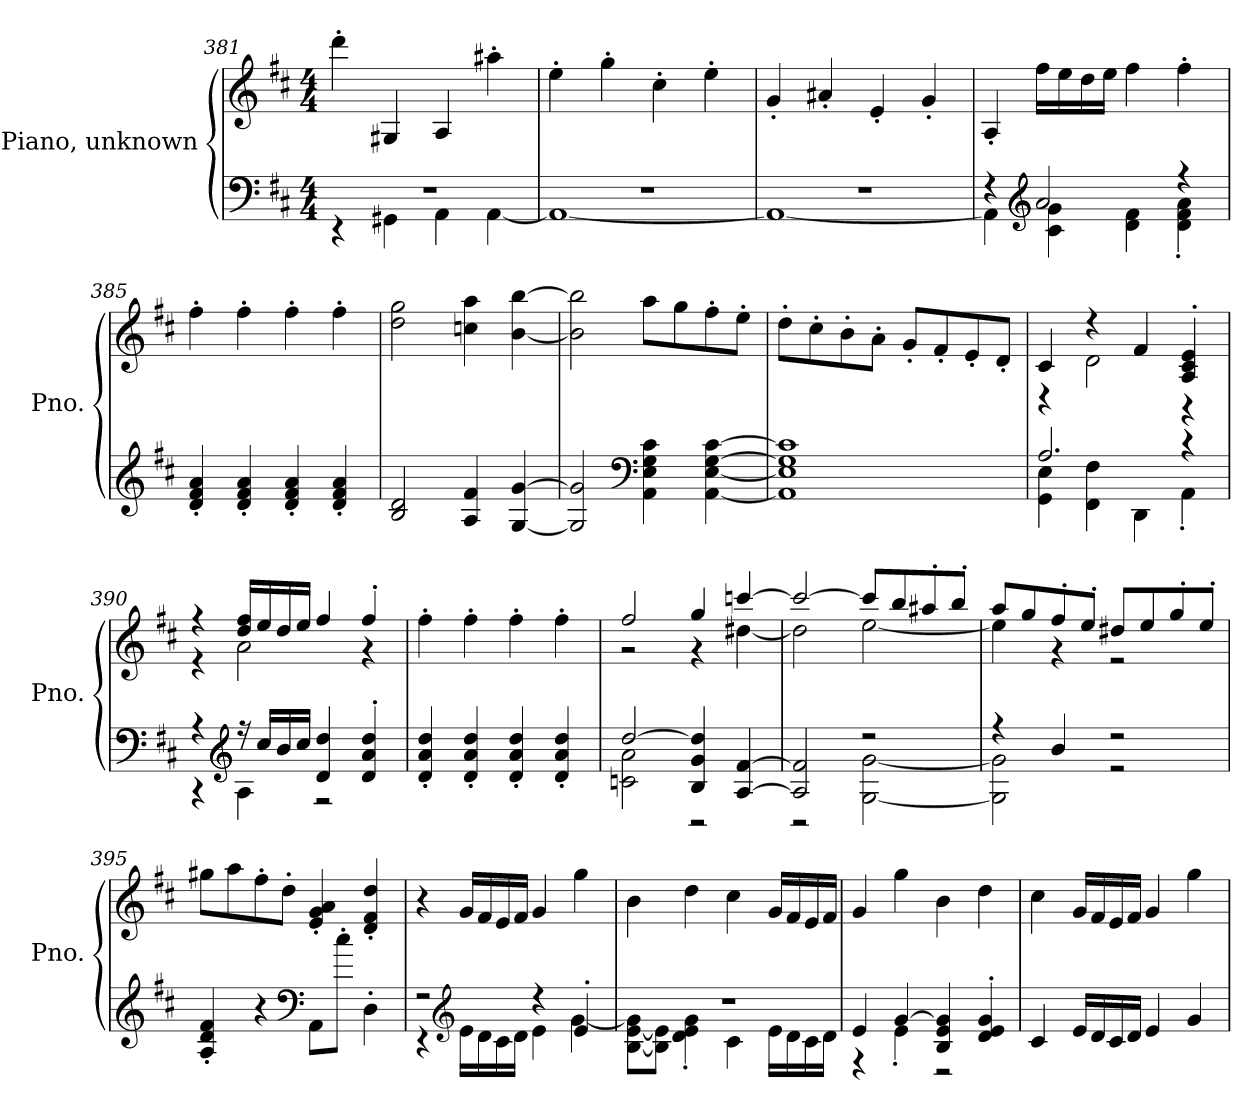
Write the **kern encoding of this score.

**kern	**kern
*part1	*part1
*staff2	*staff1
*I"Piano, unknown	*
*I'Pno.	*
*clefF4	*clefG2
*k[f#c#]	*k[f#c#]
*M4/4	*M4/4
=381	=381
*^	*
1r	4r	4ddd'\
.	4GG#X\	4G#X/
.	4AA\	4A/
.	[4AA\	4aa#X'\
!!LO:LB:g=z
=382	=382	=382
1r	1AA_	4ee'\
.	.	4gg'\
.	.	4cc#'\
.	.	4ee'\
=383	=383	=383
1r	1AA_	4g'/
.	.	4a#X'/
.	.	4e'/
.	.	4g'/
=384	=384	=384
4r	4AA\]	4A'/
*clefG2	*	*
2a/	4c#\ 4g\	16ff#\LL
.	.	16ee\
.	.	16dd\
.	.	16ee\JJ
.	4d\ 4f#\	4ff#\
4r	4d\' 4f#\' 4a\'	4ff#'\
*v	*v	*
=385	=385
4d/' 4f#/' 4a/'	4ff#'\
4d/' 4f#/' 4a/'	4ff#'\
4d/' 4f#/' 4a/'	4ff#'\
4d/' 4f#/' 4a/'	4ff#'\
=386	=386
2B/ 2d/	2dd\ 2gg\
4A/ 4f#/	4ccn\ 4aa\
[4G/ [4g/	[4b\ [4bb\
=387	=387
2G/] 2g/]	2b\] 2bb\]
*clefF4	*
4AA\ 4E\ 4G\ 4c#\	8aa\L
.	8gg\
[4AA\ [4E\ [4G\ [4c#\	8ff#'\
.	8ee'\J
!!LO:LB:g=z
=388	=388
1AA] 1E] 1G] 1c#]	8dd'\L
.	8cc#'\
.	8b'\
.	8a'\J
.	8g'/L
.	8f#'/
.	8e'/
.	8d'/J
=389	=389
*^	*^
2.A/	4GG\ 4E\	4c#/	4r
.	4FF#\ 4F#\	4r	2d\
.	4DD\	4f#/	.
4r	4AA'\	4A/' 4c#/' 4e/'	4r
=390	=390	=390	=390
4r	4r	4r	4r
*clefG2	*	*	*
16r	4A\	16dd/ 16ff#/LL	2a\
16cc#/LL	.	16ee/	.
16b/	.	16dd/	.
16cc#/JJ	.	16ee/JJ	.
4d/ 4dd/	2r	4ff#/	.
4d/' 4a/' 4dd/'	.	4ff#'/	4r
*v	*v	*	*
*	*v	*v
=391	=391
4d/' 4a/' 4dd/'	4ff#'\
4d/' 4a/' 4dd/'	4ff#'\
4d/' 4a/' 4dd/'	4ff#'\
4d/' 4a/' 4dd/'	4ff#'\
=392	=392
*^	*^
[2dd/	2cn\ 2a\	2ff#/	2r
4B/ 4g/ 4dd/]	2r	4gg/	4r
[4A/ [4f#/	.	[4cccn/	[4dd#X\
=393	=393	=393	=393
2A/] 2f#/]	2r	2ccc/_	2dd#\]
2r	[2G\ [2g\	8ccc/L]	[2ee\
.	.	8bb/	.
.	.	8aa#X'/	.
.	.	8bb'/J	.
!!LO:LB:g=z	!!
=394	=394	=394	=394
4r	2G\] 2g\]	8aa/L	4ee\]
.	.	8gg/	.
4b/	.	8ff#'/	4r
.	.	8ee'/J	.
2r	2r	8dd#X/L	2r
.	.	8ee/	.
.	.	8gg'/	.
.	.	8ee'/J	.
*v	*v	*	*
*	*v	*v
=395	=395
4A/' 4d/' 4f#/'	8gg#X\L
.	8aa\
4r	8ff#'\
.	8dd'\J
*clefF4	*
8AA\L	4e/' 4g/' 4a/'
8cc#'\J	.
4D'\	4d/' 4f#/' 4dd/'
=396	=396
*^	*
2r	4r	4r
*clefG2	*	*
.	16e\LL	16g/LL
.	16d\	16f#/
.	16c#\	16e/
.	16d\JJ	16f#/JJ
4r	4e\	4g/
4e'/	[4g\	4gg\
=397	=397	=397
1r	[8B\ [8e\ 8g\]L	4b\
.	8B\] 8e\]J	.
.	4d\' 4e\' 4g\'	4dd\
.	4c#\	4cc#\
.	16e\LL	16g/LL
.	16d\	16f#/
.	16c#\	16e/
.	16d\JJ	16f#/JJ
=398	=398	=398
4e/	4r	4g/
[4g/	4e'\	4gg\
4B/ 4e/ 4g/]	2r	4b\
4d/' 4e/' 4g/'	.	4dd\
*v	*v	*
!!LO:PB:g=z
=399	=399
4c#/	4cc#\
16e/LL	16g/LL
16d/	16f#/
16c#/	16e/
16d/JJ	16f#/JJ
4e/	4g/
4g/	4gg\
=	=
*-	*-
